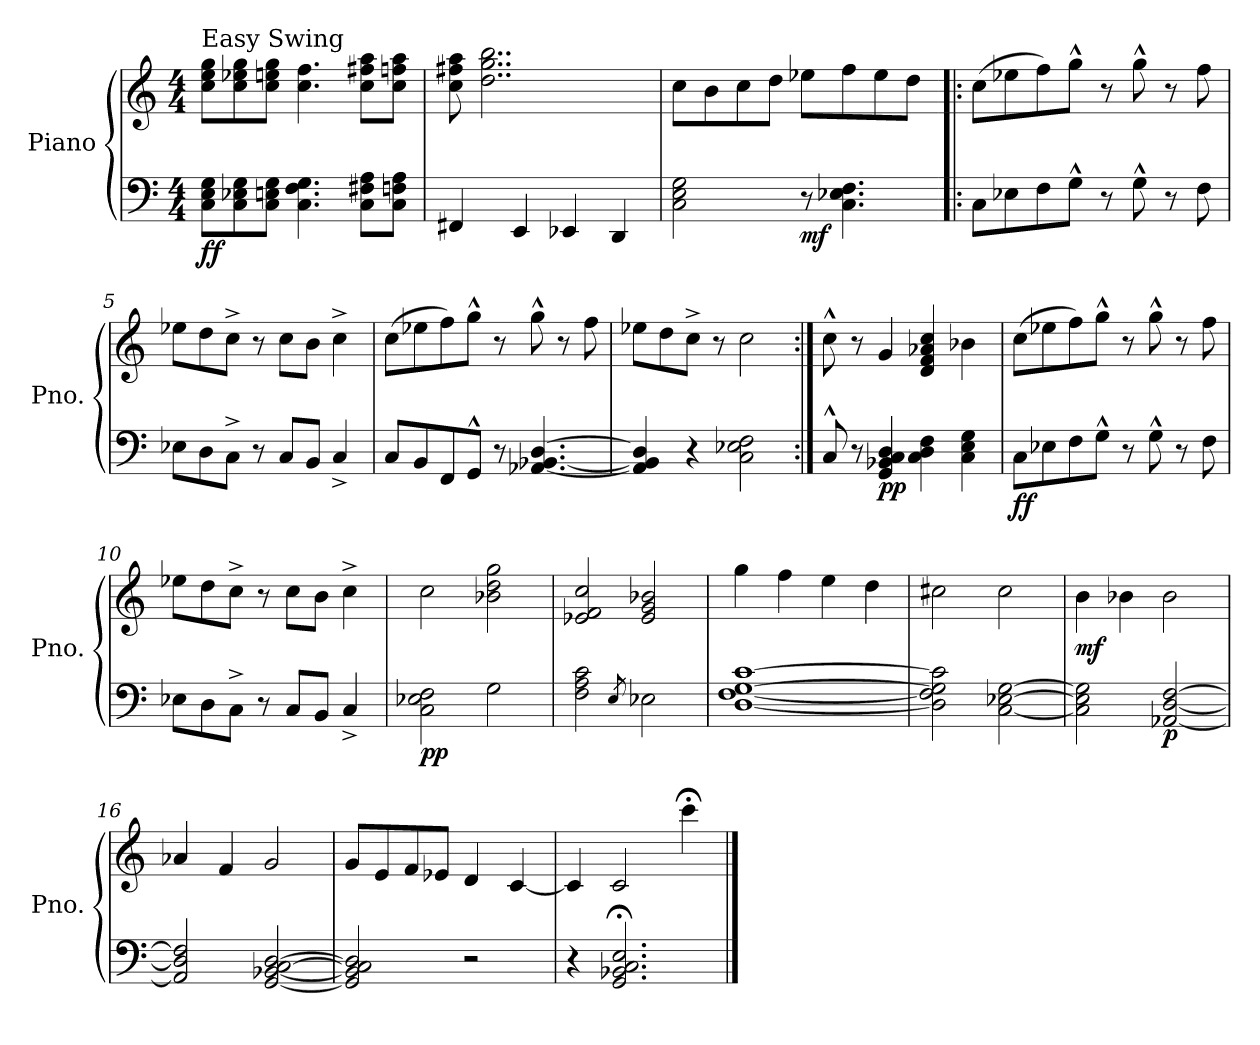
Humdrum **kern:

**kern	**kern	**dynam
*part1	*part1	*part1
*staff2	*staff1	*staff1/2
*I"Piano	*	*
*I'Pno.	*	*
*clefF4	*clefG2	*
*k[]	*k[]	*
*M4/4	*M4/4	*
*MM108	*MM108	*
=1	=1	=1
!	!LO:TX:a:t=Easy Swing	!
!	!	!LO:DY:b=2
!	!	!LO:DY:n=1:b
8C\ 8E\ 8G\L	8cc\ 8ee\ 8gg\L	f f
8C\ 8E-X\ 8G\	8cc\ 8ee-X\ 8gg\	.
8C\ 8En\ 8G\J	8cc\ 8een\ 8gg\J	.
4.C\ 4.F\ 4.G\	4.cc\ 4.ff\	.
8C\ 8F#X\ 8A\L	8cc\ 8ff#X\ 8aa\L	.
8C\ 8Fn\ 8A\J	8cc\ 8ffn\ 8aa\J	.
=2	=2	=2
4FF#X/	8cc\ 8ff#X\ 8aa\	.
.	2..dd\ 2..gg\ 2..bb\	.
4EE/	.	.
4EE-X/	.	.
4DD/	.	.
=3	=3	=3
2C\ 2E\ 2G\	8cc\L	.
.	8b\	.
.	8cc\	.
.	8dd\J	.
!	!	!LO:DY:b=2
8r	8ee-X\L	mf
4.C\ 4.E-X\ 4.F\	8ff\	.
.	8ee-\	.
.	8dd\J	.
=4!|:	=4!|:	=4!|:
8C\L	(8cc\L	.
8E-X\	8ee-X\	.
8F\	8ff\)	.
8G^^\J	8gg^^\J	.
8r	8r	.
8G^^\	8gg^^\	.
8r	8r	.
8F\	8ff\	.
=5	=5	=5
8E-X\L	8ee-X\L	.
8D\	8dd\	.
8C^\J	8cc^\J	.
8r	8r	.
8C/L	8cc\L	.
8BB/J	8b\J	.
4C^/	4cc^\	.
!!LO:LB:g=z
=6	=6	=6
8C/L	(8cc\L	.
8BB/	8ee-X\	.
8FF/	8ff\)	.
8GG^^/J	8gg^^\J	.
8r	8r	.
[4.AA-X/ [4.BB-X/ [4.D/	8gg^^\	.
.	8r	.
.	8ff\	.
=7	=7	=7
4AA-/] 4BB-/] 4D/]	8ee-X\L	.
.	8dd\	.
4r	8cc^\J	.
.	8r	.
2C\ 2E-X\ 2F\	2cc\	.
=8:|!	=8:|!	=8:|!
8C^^/	8cc^^\	.
8r	8r	.
!	!	!LO:DY:b=2
!	!	!LO:DY:n=1:b
4GG/ 4BB-X/ 4C/ 4D/	4g/	p p
4C\ 4D\ 4F\	4d/ 4f/ 4a-X/ 4cc/	.
4C\ 4E\ 4G\	4b-X\	.
=9	=9	=9
!	!	!LO:DY:b=2
!	!	!LO:DY:n=1:b
8C\L	(8cc\L	f f
8E-X\	8ee-X\	.
8F\	8ff\)	.
8G^^\J	8gg^^\J	.
8r	8r	.
8G^^\	8gg^^\	.
8r	8r	.
8F\	8ff\	.
=10	=10	=10
8E-X\L	8ee-X\L	.
8D\	8dd\	.
8C^\J	8cc^\J	.
8r	8r	.
8C/L	8cc\L	.
8BB/J	8b\J	.
4C^/	4cc^\	.
=11	=11	=11
!	!	!LO:DY:b=2
!	!	!LO:DY:n=1:b
2C\ 2E-X\ 2F\	2cc\	p p
2G\	2b-X\ 2dd\ 2gg\	.
!!LO:LB:g=z
=12	=12	=12
2F\ 2A\ 2c\	2e-X/ 2f/ 2cc/	.
8qE/	.	.
2E-X\	2e-/ 2g/ 2b-X/	.
=13	=13	=13
*	*MM95	*
!	!	!LO:DY:b=2
!	!	!LO:DY:n=1:b
[1D [1F [1G [1c	4gg\	mp f
.	4ff\	.
.	4ee\	.
.	4dd\	.
=14	=14	=14
2D\] 2F\] 2G\] 2c\]	2cc#X\	.
[2C\ [2E-X\ [2G\	2cc#\	.
=15	=15	=15
!	!	!LO:DY:b
2C\] 2E-\] 2G\]	4b\	mf
.	4b-X\	.
!	!	!LO:DY:b=2
[2AA-X/ [2D/ [2F/	2b-\	p
=16	=16	=16
2AA-/] 2D/] 2F/]	4a-X/	.
.	4f/	.
[2GG/ [2BB-X/ [2C/ [2D/	2g/	.
=17	=17	=17
2GG/] 2BB-/] 2C/] 2D/]	8g/L	.
.	8e/	.
.	8f/	.
.	8e-X/J	.
2r	4d/	.
.	[4c/	.
=18	=18	=18
4r	4c/]	.
2.GG/;< 2.BB-X/;< 2.C/;< 2.E/;<	2c/	.
.	4ccc;<\	.
==	==	==
*-	*-	*-
